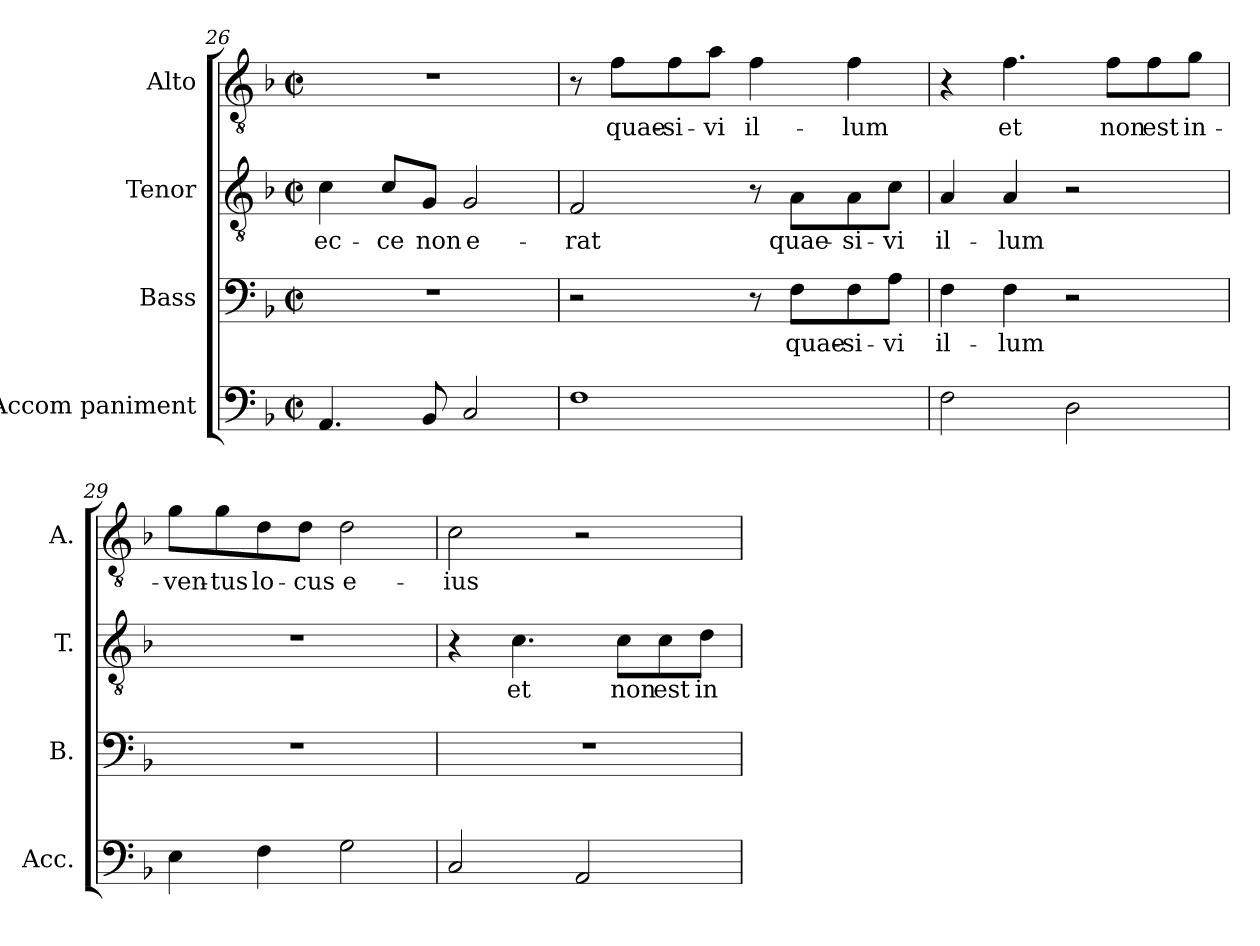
**kern	**kern	**text	**kern	**text	**kern	**text
*part4	*part3	*part3	*part2	*part2	*part1	*part1
*staff4	*staff3	*staff3	*staff2	*staff2	*staff1	*staff1
*I"Accom paniment	*I"Bass	*	*I"Tenor	*	*I"Alto	*
*I'Acc.	*I'B.	*	*I'T.	*	*I'A.	*
*clefF4	*clefF4	*	*clefGv2	*	*clefGv2	*
*	*	*	*ITrd7c12	*	*ITrd7c12	*
*k[b-]	*k[b-]	*	*k[b-]	*	*k[b-]	*
*F:	*F:	*	*F:	*	*F:	*
*M2/2	*M2/2	*	*M2/2	*	*M2/2	*
*met(c|)	*met(c|)	*	*met(c|)	*	*met(c|)	*
=26	=26	=26	=26	=26	=26	=26
!	!	!	!	!LO:LY:b:color=#000000	!	!
4.AAi/	1r	.	4Ci\	ec-	1r	.
!	!	!	!	!LO:LY:b:color=#000000	!	!
.	.	.	8Ci/L	-ce	.	.
!	!	!	!	!LO:LY:b:color=#000000	!	!
8BB-i/	.	.	8GGi/J	non	.	.
!	!	!	!	!LO:LY:b:color=#000000	!	!
2Ci/	.	.	2GGi/	e-	.	.
!!LO:LB:g=z
=27	=27	=27	=27	=27	=27	=27
!	!	!	!	!LO:LY:b:color=#000000	!	!
1Fi	2r	.	2FFi/	-rat	8r	.
!	!	!	!	!	!	!LO:LY:b:color=#000000
.	.	.	.	.	8Fi\L	quae-
!	!	!	!	!	!	!LO:LY:b:color=#000000
.	.	.	.	.	8Fi\	-si-
!	!	!	!	!	!	!LO:LY:b:color=#000000
.	.	.	.	.	8Ai\J	-vi
!	!	!	!	!	!	!LO:LY:b:color=#000000
.	8r	.	8r	.	4Fi\	il-
!	!	!LO:LY:b:color=#000000	!	!	!	!
!	!	!	!	!LO:LY:b:color=#000000	!	!
.	8Fi\L	quae-	8AAi\L	quae-	.	.
!	!	!LO:LY:b:color=#000000	!	!	!	!
!	!	!	!	!LO:LY:b:color=#000000	!	!
!	!	!	!	!	!	!LO:LY:b:color=#000000
.	8Fi\	-si-	8AAi\	-si-	4Fi\	-lum
!	!	!LO:LY:b:color=#000000	!	!	!	!
!	!	!	!	!LO:LY:b:color=#000000	!	!
.	8Ai\J	-vi	8Ci\J	-vi	.	.
=28	=28	=28	=28	=28	=28	=28
!	!	!LO:LY:b:color=#000000	!	!	!	!
!	!	!	!	!LO:LY:b:color=#000000	!	!
2Fi\	4Fi\	il-	4AAi/	il-	4r	.
!	!	!LO:LY:b:color=#000000	!	!	!	!
!	!	!	!	!LO:LY:b:color=#000000	!	!
!	!	!	!	!	!	!LO:LY:b:color=#000000
.	4Fi\	-lum	4AAi/	-lum	4.Fi\	et
2Di\	2r	.	2r	.	.	.
!	!	!	!	!	!	!LO:LY:b:color=#000000
.	.	.	.	.	8Fi\L	non
!	!	!	!	!	!	!LO:LY:b:color=#000000
.	.	.	.	.	8Fi\	est
!	!	!	!	!	!	!LO:LY:b:color=#000000
.	.	.	.	.	8Gi\J	in-
=29	=29	=29	=29	=29	=29	=29
!	!	!	!	!	!	!LO:LY:b:color=#000000
4Ei\	1r	.	1r	.	8Gi\L	-ven-
!	!	!	!	!	!	!LO:LY:b:color=#000000
.	.	.	.	.	8Gi\	-tus
!	!	!	!	!	!	!LO:LY:b:color=#000000
4Fi\	.	.	.	.	8Di\	lo-
!	!	!	!	!	!	!LO:LY:b:color=#000000
.	.	.	.	.	8Di\J	-cus
!	!	!	!	!	!	!LO:LY:b:color=#000000
2Gi\	.	.	.	.	2Di\	e-
!!LO:LB:g=z
=30	=30	=30	=30	=30	=30	=30
!	!	!	!	!	!	!LO:LY:b:color=#000000
2Ci/	1r	.	4r	.	2Ci\	-ius
!	!	!	!	!LO:LY:b:color=#000000	!	!
.	.	.	4.Ci\	et	.	.
2AAi/	.	.	.	.	2r	.
!	!	!	!	!LO:LY:b:color=#000000	!	!
.	.	.	8Ci\L	non	.	.
!	!	!	!	!LO:LY:b:color=#000000	!	!
.	.	.	8Ci\	est	.	.
!	!	!	!	!LO:LY:b:color=#000000	!	!
.	.	.	8Di\J	in-	.	.
=	=	=	=	=	=	=
*-	*-	*-	*-	*-	*-	*-
